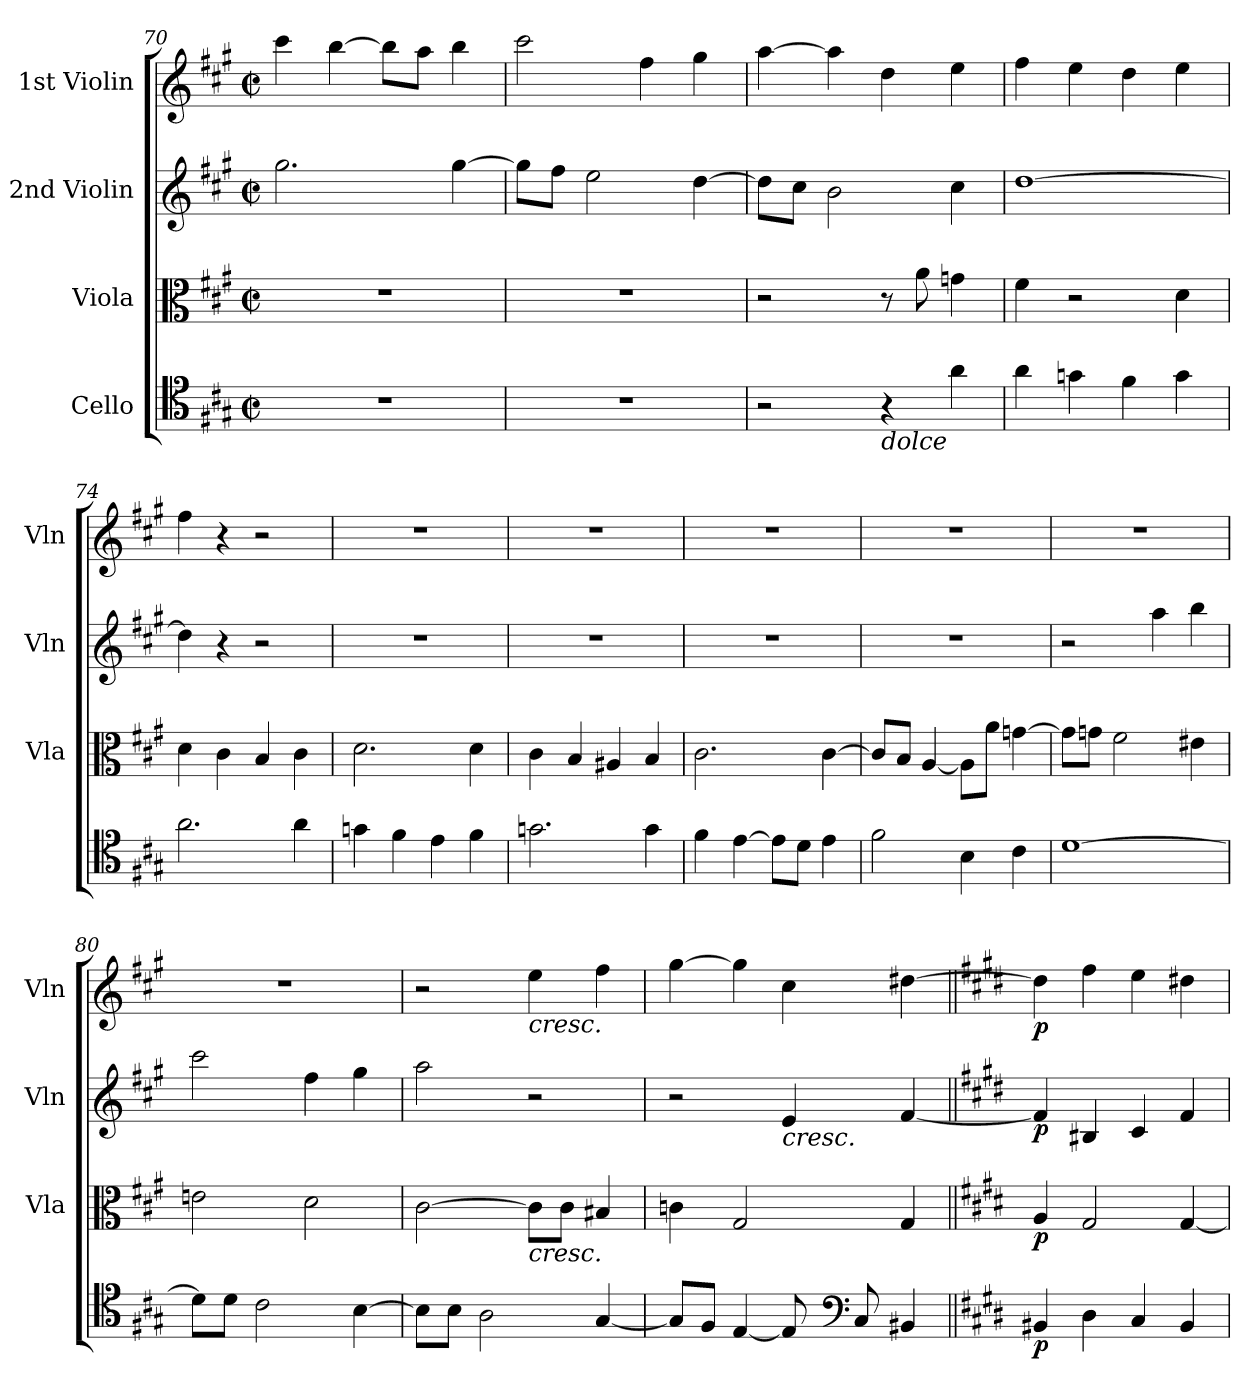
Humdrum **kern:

**kern	**dynam	**kern	**dynam	**kern	**dynam	**kern	**dynam
*part4	*part4	*part3	*part3	*part2	*part2	*part1	*part1
*staff4	*staff4	*staff3	*staff3	*staff2	*staff2	*staff1	*staff1
*I"Cello	*	*I"Viola	*	*I"2nd Violin	*	*I"1st Violin	*
*	*	*I'Vla	*	*I'Vln	*	*I'Vln	*
*clefC4	*	*clefC3	*	*clefG2	*	*clefG2	*
*k[f#c#g#]	*	*k[f#c#g#]	*	*k[f#c#g#]	*	*k[f#c#g#]	*
*f#:	*	*f#:	*	*f#:	*	*f#:	*
*M2/2	*	*M2/2	*	*M2/2	*	*M2/2	*
*met(c|)	*	*met(c|)	*	*met(c|)	*	*met(c|)	*
=70	=70	=70	=70	=70	=70	=70	=70
1r	.	1r	.	2.gg#\	.	4ccc#\	.
.	.	.	.	.	.	[4bb\	.
.	.	.	.	.	.	8bb\L]	.
.	.	.	.	.	.	8aa\J	.
.	.	.	.	[4gg#\	.	4bb\	.
=71	=71	=71	=71	=71	=71	=71	=71
1r	.	1r	.	8gg#\L]	.	2ccc#\	.
.	.	.	.	8ff#\J	.	.	.
.	.	.	.	2ee\	.	.	.
.	.	.	.	.	.	4ff#\	.
.	.	.	.	[4dd\	.	4gg#\	.
=72	=72	=72	=72	=72	=72	=72	=72
2r	.	2r	.	8dd\L]	.	[4aa\	.
.	.	.	.	8cc#\J	.	.	.
.	.	.	.	2b\	.	4aa\]	.
!LO:TX:b:i:t=dolce	!	!	!	!	!	!	!
4r	.	8r	.	.	.	4dd\	.
.	.	8a\	.	.	.	.	.
4a\	.	4gn\	.	4cc#\	.	4ee\	.
=73	=73	=73	=73	=73	=73	=73	=73
4a\	.	4f#\	.	[1dd	.	4ff#\	.
4gn\	.	2r	.	.	.	4ee\	.
4f#\	.	.	.	.	.	4dd\	.
4g\	.	4d\	.	.	.	4ee\	.
=74	=74	=74	=74	=74	=74	=74	=74
2.a\	.	4d\	.	4dd\]	.	4ff#\	.
.	.	4c#\	.	4r	.	4r	.
.	.	4B/	.	2r	.	2r	.
4a\	.	4c#\	.	.	.	.	.
!!LO:LB:g=z
=75	=75	=75	=75	=75	=75	=75	=75
4gn\	.	2.d\	.	1r	.	1r	.
4f#\	.	.	.	.	.	.	.
4e\	.	.	.	.	.	.	.
4f#\	.	4d\	.	.	.	.	.
=76	=76	=76	=76	=76	=76	=76	=76
2.gn\	.	4c#\	.	1r	.	1r	.
.	.	4B/	.	.	.	.	.
.	.	4A#X/	.	.	.	.	.
4g\	.	4B/	.	.	.	.	.
=77	=77	=77	=77	=77	=77	=77	=77
4f#\	.	2.c#\	.	1r	.	1r	.
[4e\	.	.	.	.	.	.	.
8e\L]	.	.	.	.	.	.	.
8d\J	.	.	.	.	.	.	.
4e\	.	[4c#\	.	.	.	.	.
!!LO:PB:g=z
=78	=78	=78	=78	=78	=78	=78	=78
2f#\	.	8c#/L]	.	1r	.	1r	.
.	.	8B/J	.	.	.	.	.
.	.	[4A/	.	.	.	.	.
4B\	.	8A\L]	.	.	.	.	.
.	.	8a\J	.	.	.	.	.
4c#\	.	[4gn\	.	.	.	.	.
=79	=79	=79	=79	=79	=79	=79	=79
[1d	.	8g\L]	.	2r	.	1r	.
.	.	8gn\J	.	.	.	.	.
.	.	2f#\	.	.	.	.	.
.	.	.	.	4aa\	.	.	.
.	.	4e#X\	.	4bb\	.	.	.
=80	=80	=80	=80	=80	=80	=80	=80
8d\L]	.	2en\	.	2ccc#\	.	1r	.
8d\J	.	.	.	.	.	.	.
2c#\	.	.	.	.	.	.	.
.	.	2d\	.	4ff#\	.	.	.
[4B\	.	.	.	4gg#\	.	.	.
=81	=81	=81	=81	=81	=81	=81	=81
8B\L]	.	[2c#\	.	2aa\	.	2r	.
8B\J	.	.	.	.	.	.	.
2A\	.	.	.	.	.	.	.
!	!	!	!	!	!	!LO:TX:b:i:t=cresc.	!
!	!	!LO:TX:b:i:t=cresc.	!	!	!	!	!
.	.	8c#\L]	.	2r	.	4ee\	.
.	.	8c#\J	.	.	.	.	.
[4G#/	.	4B#X/	.	.	.	4ff#\	.
=82	=82	=82	=82	=82	=82	=82	=82
8G#/L]	.	4cn\	.	2r	.	[4gg#\	.
8F#/J	.	.	.	.	.	.	.
[4E/	.	2G#/	.	.	.	4gg#\]	.
!	!	!	!	!LO:TX:b:i:t=cresc.	!	!	!
8E/]	.	.	.	4e/	.	4cc#\	.
*clefF4	*	*	*	*	*	*	*
8C#/	.	.	.	.	.	.	.
4BB#X/	.	4G#/	.	[4f#/	.	[4dd#X\	.
!!LO:LB:g=z
=83||	=83||	=83||	=83||	=83||	=83||	=83||	=83||
*k[f#c#g#d#]	*	*k[f#c#g#d#]	*	*k[f#c#g#d#]	*	*k[f#c#g#d#]	*
*c#:	*	*c#:	*	*c#:	*	*c#:	*
!	!LO:DY:b	!	!LO:DY:b	!	!LO:DY:b	!	!LO:DY:b
4BB#X/	p	4A/	p	4f#/]	p	4dd#\]	p
4D#\	.	2G#/	.	4B#X/	.	4ff#\	.
4C#/	.	.	.	4c#/	.	4ee\	.
4BB#/	.	[4G#/	.	4f#/	.	4dd#X\	.
=	=	=	=	=	=	=	=
*-	*-	*-	*-	*-	*-	*-	*-
